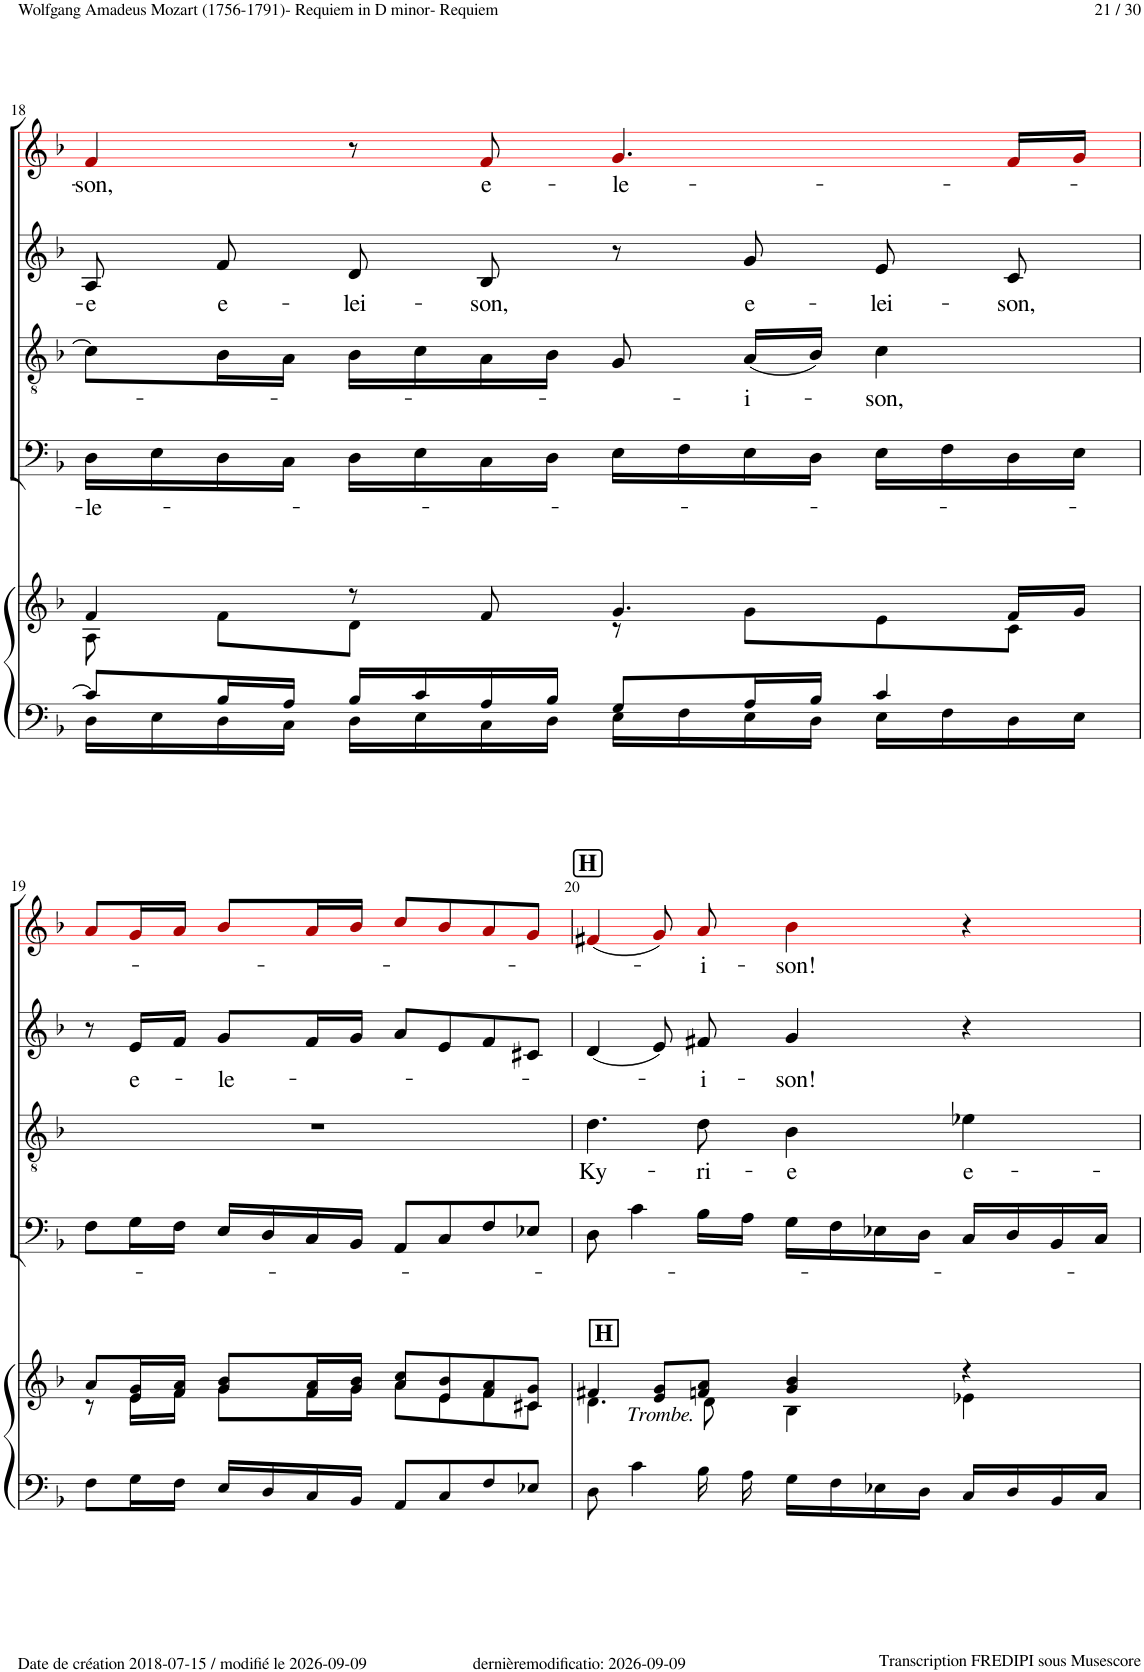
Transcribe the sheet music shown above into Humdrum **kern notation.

**kern	**kern	**kern	**text	**kern	**text	**kern	**text	**kern	**text
*part5	*part5	*part4	*part4	*part3	*part3	*part2	*part2	*part1	*part1
*staff6	*staff5	*staff4	*staff4	*staff3	*staff3	*staff2	*staff2	*staff1	*staff1
*I"Piano	*	*I"Basso Chorus	*	*I"Tenor Chorus	*	*I"Alto Chorus	*	*I"Soprano Chorus	*
*I'Pno	*	*I'Ch	*	*I'Ch	*	*I'Ch	*	*	*
!!LO:PB:g=z
*clefF4	*clefG2	*clefF4	*	*clefGv2	*	*clefG2	*	*clefG2	*
*	*	*	*	*	*	*	*	*ITrd1c2	*
*k[b-]	*k[b-]	*k[b-]	*	*k[b-]	*	*k[b-]	*	*k[b-]	*
*M4/4	*M4/4	*M4/4	*	*M4/4	*	*M4/4	*	*M4/4	*
*met(c)	*met(c)	*met(c)	*	*met(c)	*	*met(c)	*	*met(c)	*
=18	=18	=18	=18	=18	=18	=18	=18	=18	=18
*^	*^	*	*	*	*	*	*	*	*
!	!	!	!	!	!LO:LY:b	!	!	!	!LO:LY:b	!	!LO:LY:b
8c/L]	16D\LL	4f/	8A\	16D!\LL	-le-	8c!\L]	.	8A!/	-e	4f!i/	-son,
.	16E\	.	.	16E!\	.	.	.	.	.	.	.
!	!	!	!	!	!	!	!	!	!LO:LY:b	!	!
16B-/L	16D\	.	8f\L	16D!\	.	16B-!\L	.	8f!/	e-	.	.
16A/JJ	16C\JJ	.	.	16C!\JJ	.	16A!\JJ	.	.	.	.	.
!	!	!	!	!	!	!	!	!	!LO:LY:b	!	!
16B-/LL	16D\LL	8r	8d\J	16D!\LL	.	16B-!\LL	.	8d!/	-lei-	8r	.
16c/	16E\	.	.	16E!\	.	16c!\	.	.	.	.	.
!	!	!	!	!	!	!	!	!	!LO:LY:b	!	!LO:LY:b
16A/	16C\	8f/	8ryy	16C!\	.	16A!\	.	8B-!/	-son,	8f!i/	e-
16B-/JJ	16D\JJ	.	.	16D!\JJ	.	16B-!\JJ	.	.	.	.	.
!	!	!	!	!	!	!	!	!	!	!	!LO:LY:b
8G/L	16E\LL	4.g/	8r	16E!\LL	.	8G!/	.	8r	.	4.g!i/	-le-
.	16F\	.	.	16F!\	.	.	.	.	.	.	.
!	!	!	!	!	!	!	!LO:LY:b	!	!LO:LY:b	!	!
16A/L	16E\	.	8g\L	16E!\	.	(16A!/LL	-i-	8g!/	e-	.	.
16B-/JJ	16D\JJ	.	.	16D!\JJ	.	16B-!/JJ)	.	.	.	.	.
!	!	!	!	!	!	!	!LO:LY:b	!	!LO:LY:b	!	!
4c/	16E\LL	.	8e\	16E!\LL	.	4c!\	-son,	8e!/	-lei-	.	.
.	16F\	.	.	16F!\	.	.	.	.	.	.	.
!	!	!	!	!	!	!	!	!	!LO:LY:b	!	!
.	16D\	16f/LL	8c\J	16D!\	.	.	.	8c!/	-son,	16f!i/LL	.
.	16E\JJ	16g/JJ	.	16E!\JJ	.	.	.	.	.	16g!i/JJ	.
*v	*v	*	*	*	*	*	*	*	*	*	*
!!LO:LB:g=z
=19	=19	=19	=19	=19	=19	=19	=19	=19	=19	=19
8F\L	8a/L	8r	8F!\L	.	1r	.	8r	.	8a!i/L	.
!	!	!	!	!	!	!	!	!LO:LY:b	!	!
16G\L	16e/ 16g/L	16e\LL	16G!\L	.	.	.	16e!/LL	e-	16g!i/L	.
16F\JJ	16f/ 16a/JJ	16f\JJ	16F!\JJ	.	.	.	16f!/JJ	.	16a!i/JJ	.
!	!	!	!	!	!	!	!	!LO:LY:b	!	!
16E/LL	8g/ 8b-/L	8g\L	16E!/LL	.	.	.	8g!/L	-le-	8b-!i/L	.
16D/	.	.	16D!/	.	.	.	.	.	.	.
16C/	16f/ 16a/L	16f\L	16C!/	.	.	.	16f!/L	.	16a!i/L	.
16BB-/JJ	16g/ 16b-/JJ	16g\JJ	16BB-!/JJ	.	.	.	16g!/JJ	.	16b-!i/JJ	.
8AA/L	8a/ 8cc/L	8a\L	8AA!/L	.	.	.	8a!/L	.	8cc!i/L	.
8C/	8e/ 8b-/	8e\	8C!/	.	.	.	8e!/	.	8b-!i/	.
8F/	8f/ 8a/	8f\	8F!/	.	.	.	8f!/	.	8a!i/	.
8E-X/J	8c#X/ 8g/J	8c#\J	8E-X!/J	.	.	.	8c#X!/J	.	8g!i/J	.
=20	=20	=20	=20	=20	=20	=20	=20	=20	=20	=20
!	!LO:TX:a:B:t=H	!	!	!	!	!	!	!	!	!
!	!LO:TX:b:i:t=Trombe.	!	!	!	!	!	!	!	!	!
!	!	!	!	!	!	!LO:LY:b	!	!	!	!
8D\	4f#X/	4.d\	8D!\	.	4.d!\	Ky-	(4d!/	.	(4f#X!i/	.
4c\	.	.	4c!\	.	.	.	.	.	.	.
.	8e/ 8g/L	.	.	.	.	.	8e!/)	.	8g!i/)	.
!	!	!	!	!	!	!LO:LY:b	!	!LO:LY:b	!	!LO:LY:b
16B-\	8fn/ 8a/J	8d\	16B-!\LL	.	8d!\	-ri-	8f#X!/	-i-	8a!i/	-i-
16A\	.	.	16A!\JJ	.	.	.	.	.	.	.
!	!	!	!	!	!	!LO:LY:b	!	!LO:LY:b	!	!LO:LY:b
16G\LL	4g/ 4b-/	4B-\	16G!\LL	.	4B-!\	-e	4g!/	-son!	4b-!i\	-son!
16F\	.	.	16F!\	.	.	.	.	.	.	.
16E-X\	.	.	16E-X!\	.	.	.	.	.	.	.
16D\JJ	.	.	16D!\JJ	.	.	.	.	.	.	.
!	!	!	!	!	!	!LO:LY:b	!	!	!	!
16C/LL	4r	4e-X\	16C!/LL	.	4e-X!\	e-	4r	.	4r	.
16D/	.	.	16D!/	.	.	.	.	.	.	.
16BB-/	.	.	16BB-!/	.	.	.	.	.	.	.
16C/JJ	.	.	16C!/JJ	.	.	.	.	.	.	.
*	*v	*v	*	*	*	*	*	*	*	*
=	=	=	=	=	=	=	=	=	=
*-	*-	*-	*-	*-	*-	*-	*-	*-	*-
